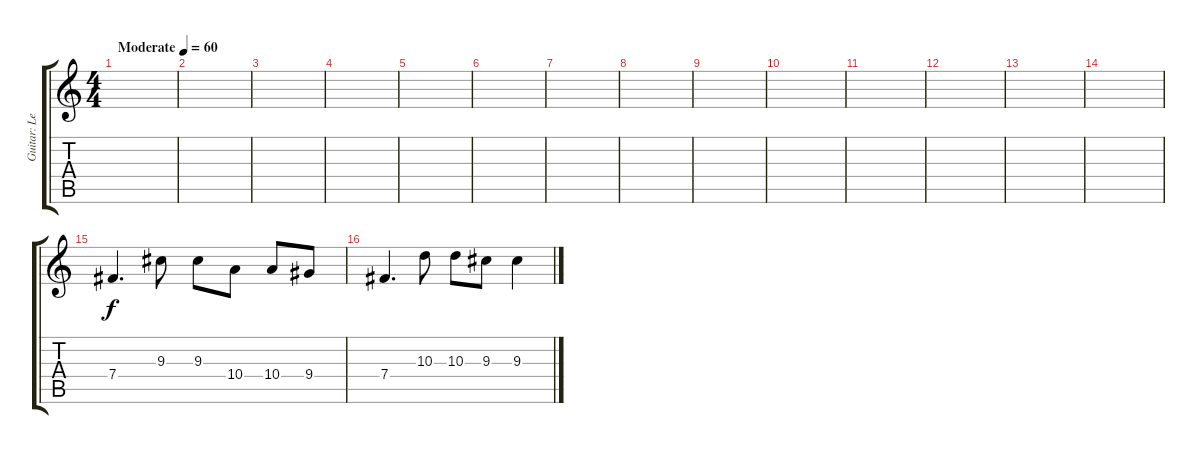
\track ("Guitar: Lead" "Guitar: Le") {instrument distortionguitar}
\staff {score tabs}
\tuning (Db4 Ab3 E3 B2 Gb2 Db2) {hide}
\ts (4 4)
\tempo (60 "Moderate")
\clef g2
\ks c
|
|
|
|
|
|
|
|
|
|
|
|
|
|
7.4.4{d} 9.3.8 9.3.8 10.4.8 10.4.8 9.4.8 |
7.4.4{d} 10.3.8 10.3.8 9.3.8 9.3.4
